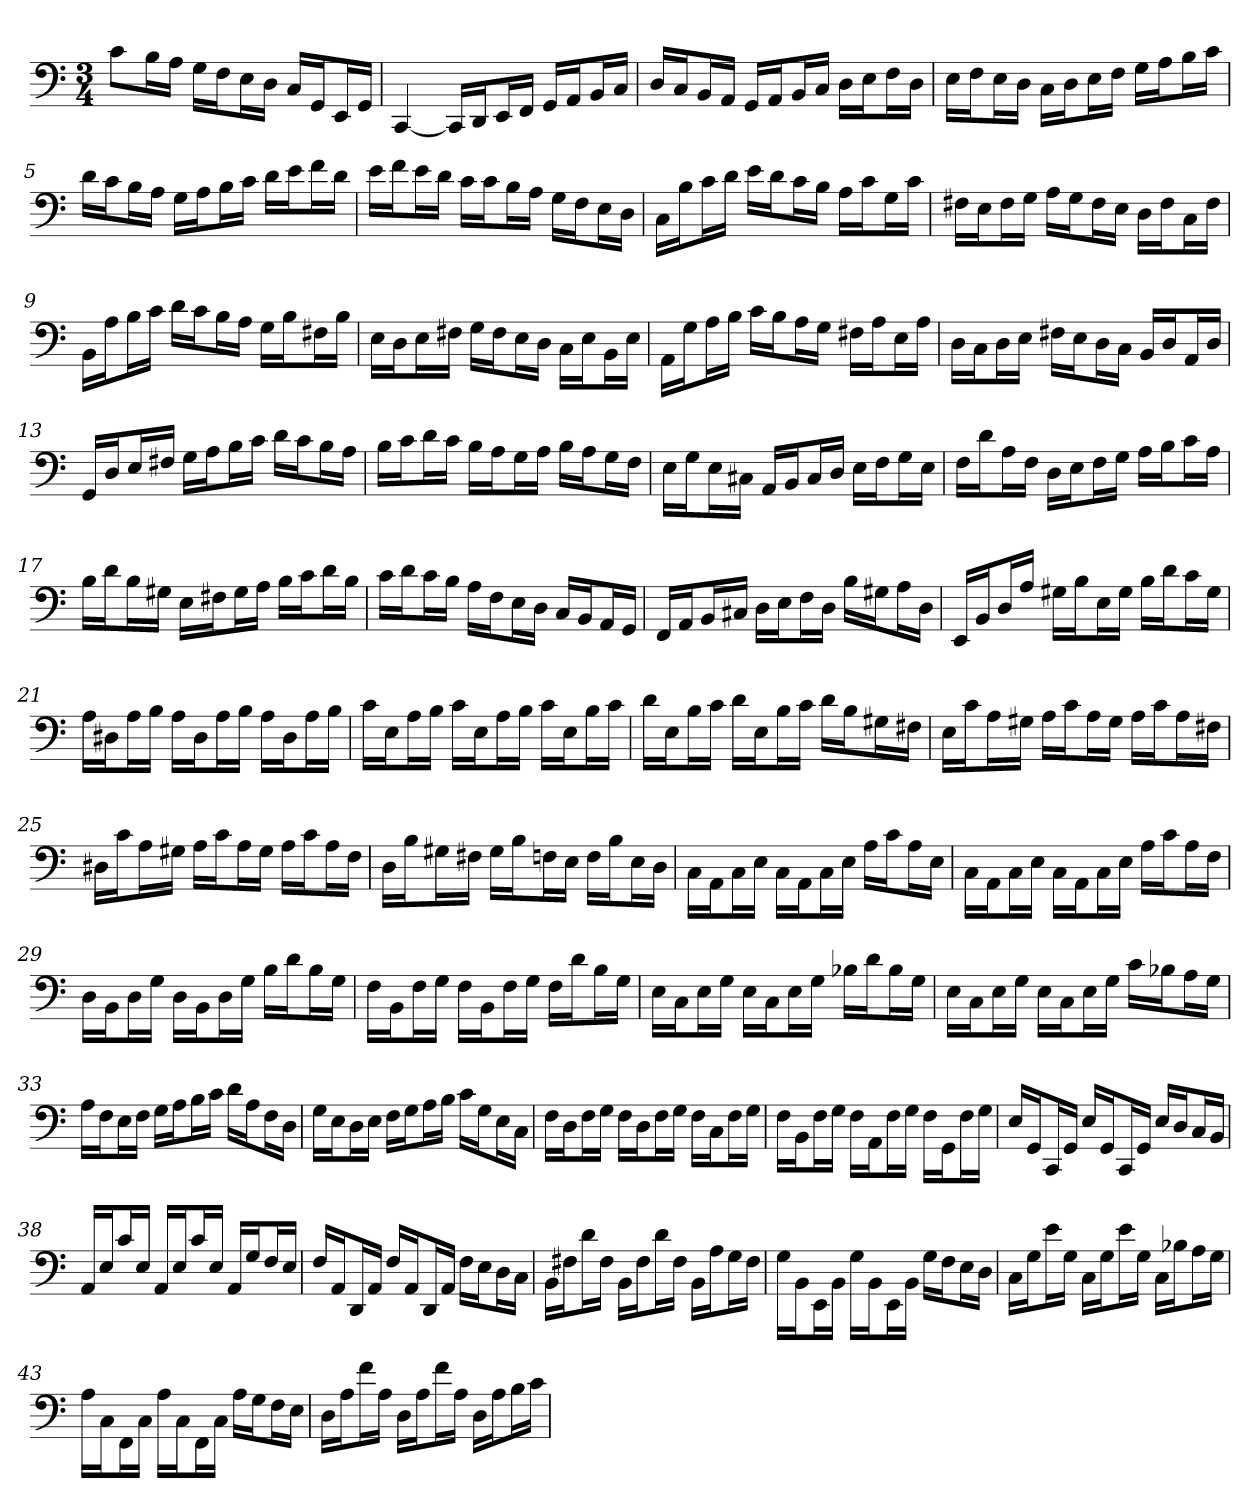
**kern
*part1
*staff1
*clefF4
*k[]
*C:
*M3/4
=1
8c\L
16B\L
16A\JJ
16G\LL
16F\J
16E\L
16D\JJ
16C/LL
16GG/J
16EE/L
16GG/JJ
=2
[4CC
16CC/LL]
16DD/J
16EE/L
16FF/JJ
16GG/LL
16AA/J
16BB/L
16C/JJ
=3
16D/LL
16C/J
16BB/L
16AA/JJ
16GG/LL
16AA/J
16BB/L
16C/JJ
16D\LL
16E\J
16F\L
16D\JJ
=4
16E\LL
16F\J
16E\L
16D\JJ
16C\LL
16D\J
16E\L
16F\JJ
16G\LL
16A\J
16B\L
16c\JJ
=5
16d\LL
16c\J
16B\L
16A\JJ
16G\LL
16A\J
16B\L
16c\JJ
16d\LL
16e\J
16f\L
16d\JJ
=6
16e\LL
16f\J
16e\L
16d\JJ
16c\LL
16c\J
16B\L
16A\JJ
16G\LL
16F\J
16E\L
16D\JJ
=7
16C\LL
16B\J
16c\L
16d\JJ
16e\LL
16d\J
16c\L
16B\JJ
16A\LL
16c\J
16G\L
16c\JJ
=8
16F#X\LL
16E\J
16F#\L
16G\JJ
16A\LL
16G\J
16F#\L
16E\JJ
16D\LL
16F#\J
16C\L
16F#\JJ
=9
16BB\LL
16A\J
16B\L
16c\JJ
16d\LL
16c\J
16B\L
16A\JJ
16G\LL
16B\J
16F#X\L
16B\JJ
=10
16E\LL
16D\J
16E\L
16F#X\JJ
16G\LL
16F#\J
16E\L
16D\JJ
16C\LL
16E\J
16BB\L
16E\JJ
=11
16AA\LL
16G\J
16A\L
16B\JJ
16c\LL
16B\J
16A\L
16G\JJ
16F#X\LL
16A\J
16E\L
16A\JJ
=12
16D\LL
16C\J
16D\L
16E\JJ
16F#X\LL
16E\J
16D\L
16C\JJ
16BB/LL
16D/J
16AA/L
16D/JJ
=13
16GG/LL
16D/J
16E/L
16F#X/JJ
16G\LL
16A\J
16B\L
16c\JJ
16d\LL
16c\J
16B\L
16A\JJ
=14
16B\LL
16c\J
16d\L
16c\JJ
16B\LL
16A\J
16G\L
16A\JJ
16B\LL
16A\J
16G\L
16F\JJ
=15
16E\LL
16G\J
16E\L
16C#X\JJ
16AA/LL
16BB/J
16C#/L
16D/JJ
16E\LL
16F\J
16G\L
16E\JJ
=16
16F\LL
16d\J
16A\L
16F\JJ
16D\LL
16E\J
16F\L
16G\JJ
16A\LL
16B\J
16c\L
16A\JJ
=17
16B\LL
16d\J
16B\L
16G#X\JJ
16E\LL
16F#X\J
16G#\L
16A\JJ
16B\LL
16c\J
16d\L
16B\JJ
=18
16c\LL
16d\J
16c\L
16B\JJ
16A\LL
16F\J
16E\L
16D\JJ
16C/LL
16BB/J
16AA/L
16GG/JJ
=19
16FF/LL
16AA/J
16BB/L
16C#X/JJ
16D\LL
16E\J
16F\L
16D\JJ
16B\LL
16G#X\J
16A\L
16D\JJ
=20
16EE/LL
16BB/J
16D/L
16A/JJ
16G#X\LL
16B\J
16E\L
16G#\JJ
16B\LL
16d\J
16c\L
16G#\JJ
=21
16A\LL
16D#X\J
16A\L
16B\JJ
16A\LL
16D#\J
16A\L
16B\JJ
16A\LL
16D#\J
16A\L
16B\JJ
=22
16c\LL
16E\J
16A\L
16B\JJ
16c\LL
16E\J
16A\L
16B\JJ
16c\LL
16E\J
16B\L
16c\JJ
=23
16d\LL
16E\J
16B\L
16c\JJ
16d\LL
16E\J
16B\L
16c\JJ
16d\LL
16B\J
16G#X\L
16F#X\JJ
=24
16E\LL
16c\J
16A\L
16G#X\JJ
16A\LL
16c\J
16A\L
16G#\JJ
16A\LL
16c\J
16A\L
16F#X\JJ
=25
16D#X\LL
16c\J
16A\L
16G#X\JJ
16A\LL
16c\J
16A\L
16G#\JJ
16A\LL
16c\J
16A\L
16F\JJ
=26
16D\LL
16B\J
16G#X\L
16F#X\JJ
16G#\LL
16B\J
16Fn\L
16E\JJ
16F\LL
16B\J
16E\L
16D\JJ
=27
16C\LL
16AA\J
16C\L
16E\JJ
16C\LL
16AA\J
16C\L
16E\JJ
16A\LL
16c\J
16A\L
16E\JJ
=28
16C\LL
16AA\J
16C\L
16E\JJ
16C\LL
16AA\J
16C\L
16E\JJ
16A\LL
16c\J
16A\L
16F\JJ
=29
16D\LL
16BB\J
16D\L
16G\JJ
16D\LL
16BB\J
16D\L
16G\JJ
16B\LL
16d\J
16B\L
16G\JJ
=30
16F\LL
16BB\J
16F\L
16G\JJ
16F\LL
16BB\J
16F\L
16G\JJ
16F\LL
16d\J
16B\L
16G\JJ
=31
16E\LL
16C\J
16E\L
16G\JJ
16E\LL
16C\J
16E\L
16G\JJ
16B-X\LL
16d\J
16B-\L
16G\JJ
=32
16E\LL
16C\J
16E\L
16G\JJ
16E\LL
16C\J
16E\L
16G\JJ
16c\LL
16B-X\J
16A\L
16G\JJ
=33
16A\LL
16F\J
16E\L
16F\JJ
16G\LL
16A\J
16B\L
16c\JJ
16d\LL
16A\J
16F\L
16D\JJ
=34
16G\LL
16E\J
16D\L
16E\JJ
16F\LL
16G\J
16A\L
16B\JJ
16c\LL
16G\J
16E\L
16C\JJ
=35
16F\LL
16D\J
16F\L
16G\JJ
16F\LL
16D\J
16F\L
16G\JJ
16F\LL
16C\J
16F\L
16G\JJ
=36
16F\LL
16BB\J
16F\L
16G\JJ
16F\LL
16AA\J
16F\L
16G\JJ
16F\LL
16GG\J
16F\L
16G\JJ
=37
16E/LL
16GG/J
16CC/L
16GG/JJ
16E/LL
16GG/J
16CC/L
16GG/JJ
16E/LL
16D/J
16C/L
16BB/JJ
=38
16AA/LL
16E/J
16c/L
16E/JJ
16AA/LL
16E/J
16c/L
16E/JJ
16AA/LL
16G/J
16F/L
16E/JJ
=39
16F/LL
16AA/J
16DD/L
16AA/JJ
16F/LL
16AA/J
16DD/L
16AA/JJ
16F\LL
16E\J
16D\L
16C\JJ
=40
16BB\LL
16F#X\J
16d\L
16F#\JJ
16BB\LL
16F#\J
16d\L
16F#\JJ
16BB\LL
16A\J
16G\L
16F#\JJ
=41
16G\LL
16BB\J
16EE\L
16BB\JJ
16G\LL
16BB\J
16EE\L
16BB\JJ
16G\LL
16F\J
16E\L
16D\JJ
=42
16C\LL
16G\J
16e\L
16G\JJ
16C\LL
16G\J
16e\L
16G\JJ
16C\LL
16B-X\J
16A\L
16G\JJ
=43
16A\LL
16C\J
16FF\L
16C\JJ
16A\LL
16C\J
16FF\L
16C\JJ
16A\LL
16G\J
16F\L
16E\JJ
=44
16D\LL
16A\J
16f\L
16A\JJ
16D\LL
16A\J
16f\L
16A\JJ
16D\LL
16A\J
16B\L
16c\JJ
=
*-
